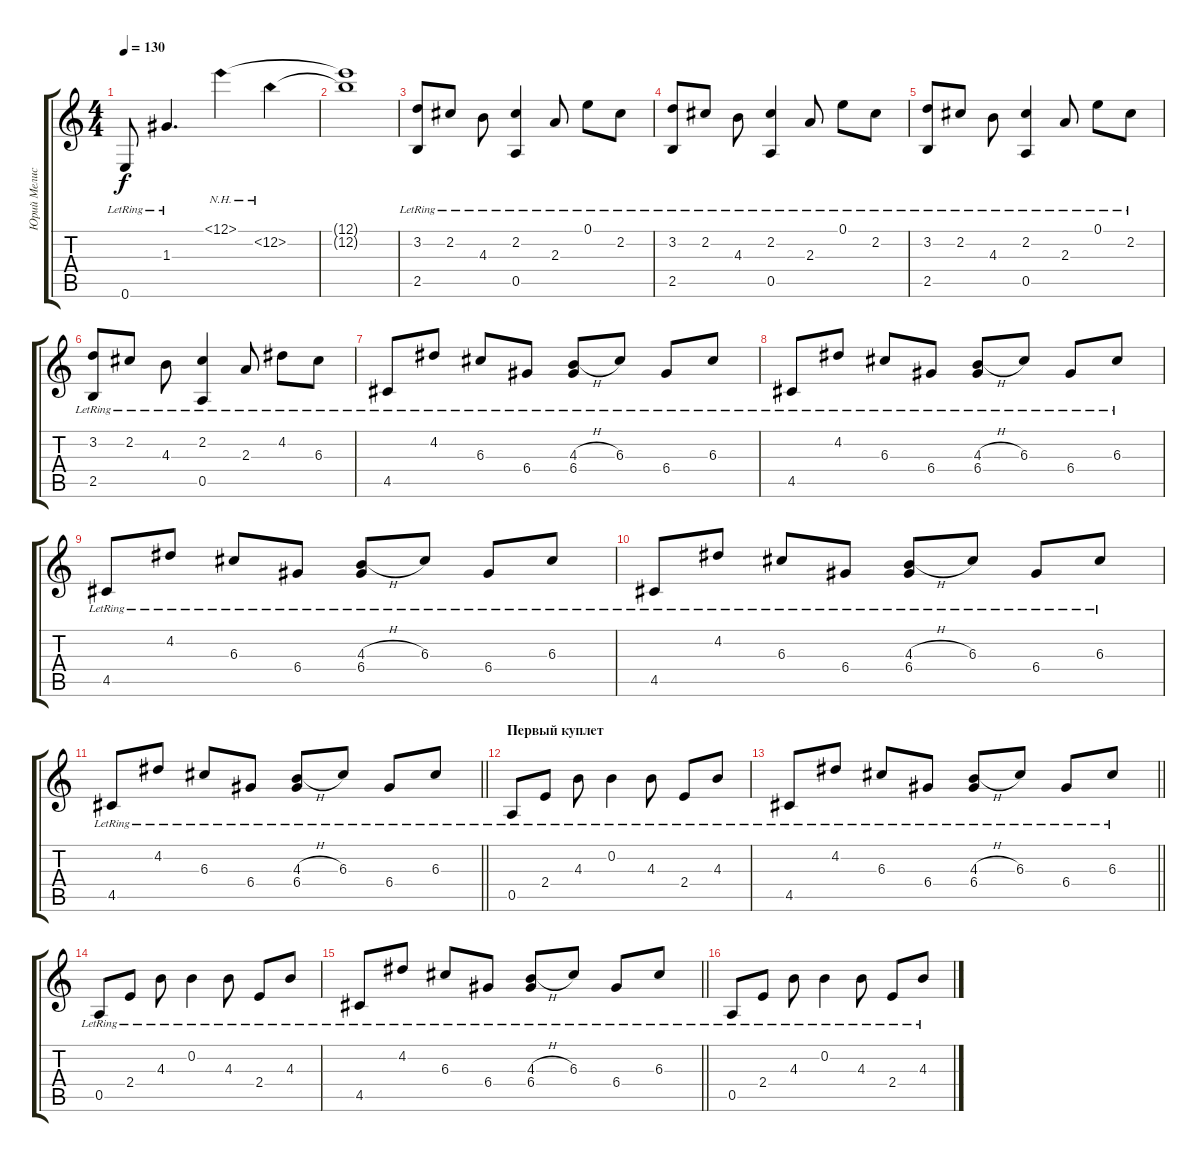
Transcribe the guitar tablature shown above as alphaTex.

\track ("Юрий Мелисов" "Юрий Мелис") {instrument acousticguitarsteel}
\staff {score tabs}
\tuning (E4 B3 G3 D3 A2 E2) {hide}
\ts (4 4)
\tempo 130
\clef g2
\ks c
0.6{lr}.8{dy f} 1.3{lr}.4{d} 12.1{nh}.4 12.2{nh}.4 |
(12.1{t} 12.2{t}).1 |
(3.2{lr} 2.5{lr}).8 2.2{lr}.8 4.3{lr}.8 (2.2{lr} 0.5{lr}).4 2.3{lr}.8 0.1{lr}.8 2.2{lr}.8 |
(3.2{lr} 2.5{lr}).8 2.2{lr}.8 4.3{lr}.8 (2.2{lr} 0.5{lr}).4 2.3{lr}.8 0.1{lr}.8 2.2{lr}.8 |
(3.2{lr} 2.5{lr}).8 2.2{lr}.8 4.3{lr}.8 (2.2{lr} 0.5{lr}).4 2.3{lr}.8 0.1{lr}.8 2.2{lr}.8 |
(3.2{lr} 2.5{lr}).8 2.2{lr}.8 4.3{lr}.8 (2.2{lr} 0.5{lr}).4 2.3{lr}.8 4.2{lr}.8 6.3{lr}.8 |
4.5{lr}.8 4.2{lr}.8 6.3{lr}.8 6.4{lr}.8 (4.3{h lr} 6.4{lr}).8 6.3{lr}.8 6.4{lr}.8 6.3{lr}.8 |
4.5{lr}.8 4.2{lr}.8 6.3{lr}.8 6.4{lr}.8 (4.3{h lr} 6.4{lr}).8 6.3{lr}.8 6.4{lr}.8 6.3{lr}.8 |
4.5{lr}.8 4.2{lr}.8 6.3{lr}.8 6.4{lr}.8 (4.3{h lr} 6.4{lr}).8 6.3{lr}.8 6.4{lr}.8 6.3{lr}.8 |
4.5{lr}.8 4.2{lr}.8 6.3{lr}.8 6.4{lr}.8 (4.3{h lr} 6.4{lr}).8 6.3{lr}.8 6.4{lr}.8 6.3{lr}.8 |
\barLineRight lightlight
4.5{lr}.8 4.2{lr}.8 6.3{lr}.8 6.4{lr}.8 (4.3{h lr} 6.4{lr}).8 6.3{lr}.8 6.4{lr}.8 6.3{lr}.8 |
\section ("" "Первый куплет")
0.5{lr}.8 2.4{lr}.8 4.3{lr}.8 0.2{lr}.4 4.3{lr}.8 2.4{lr}.8 4.3{lr}.8 |
\barLineRight lightlight
4.5{lr}.8 4.2{lr}.8 6.3{lr}.8 6.4{lr}.8 (4.3{h lr} 6.4{lr}).8 6.3{lr}.8 6.4{lr}.8 6.3{lr}.8 |
0.5{lr}.8 2.4{lr}.8 4.3{lr}.8 0.2{lr}.4 4.3{lr}.8 2.4{lr}.8 4.3{lr}.8 |
\barLineRight lightlight
4.5{lr}.8 4.2{lr}.8 6.3{lr}.8 6.4{lr}.8 (4.3{h lr} 6.4{lr}).8 6.3{lr}.8 6.4{lr}.8 6.3{lr}.8 |
0.5{lr}.8 2.4{lr}.8 4.3{lr}.8 0.2{lr}.4 4.3{lr}.8 2.4{lr}.8 4.3{lr}.8
